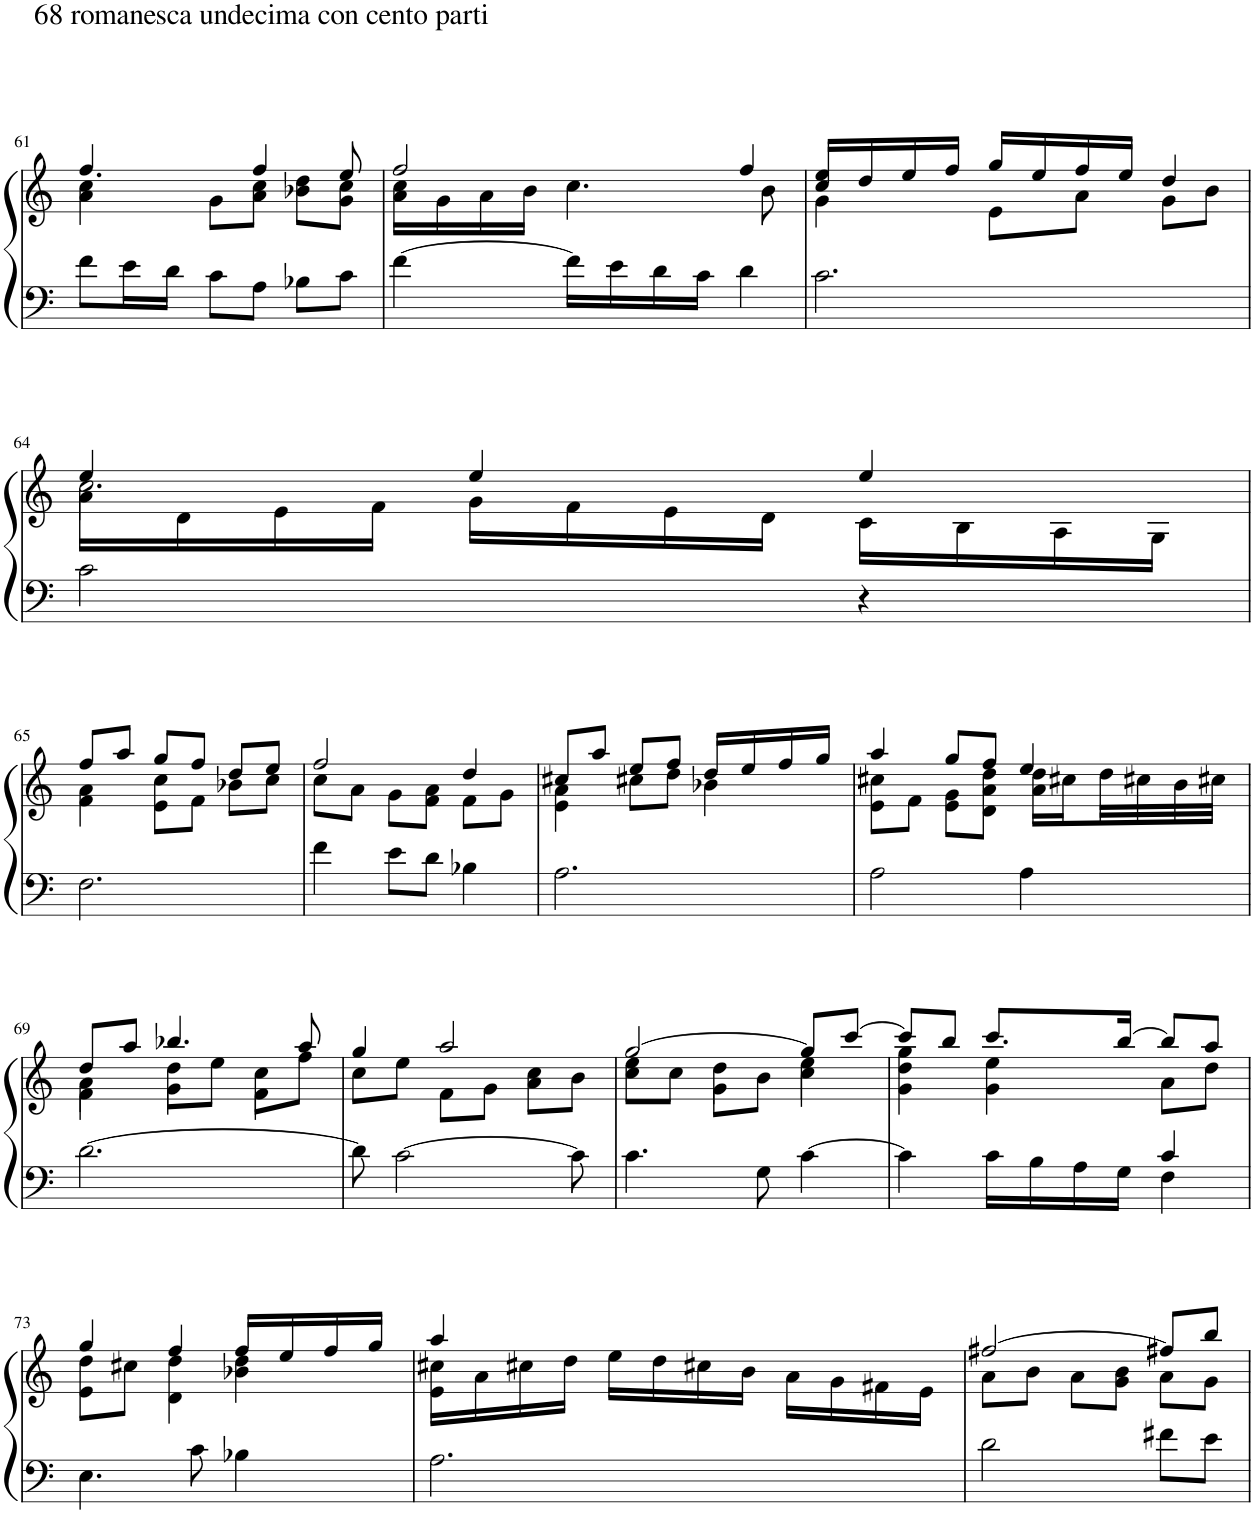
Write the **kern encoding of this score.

**kern	**kern
*part1	*part1
*staff2	*staff1
*I"Piano	*
*I'Pno.	*
!!LO:PB:g=z
*clefF4	*clefG2
*k[]	*k[]
*M3/4	*M3/4
=61	=61
*	*^
!	!LO:TX:a:t=68 romanesca undecima con cento parti	!
!LO:TX:a:t=68 romanesca undecima con cento parti	!	!
8f\L	4.ff/	4a\ 4cc\
16e\L	.	.
16d\JJ	.	.
8c\L	.	8g\L
8A\J	4ff/	8a\ 8cc\J
8B-X\L	.	8b-X\ 8dd\L
8c\J	8ee/	8g\ 8cc\J
=62	=62	=62
[4f\	2ff/	16a\ 16cc\LL
.	.	16g\
.	.	16a\
.	.	16b\JJ
16f\LL]	.	4.cc\
16e\	.	.
16d\	.	.
16c\JJ	.	.
4d\	4ff/	.
.	.	8b\
=63	=63	=63
2.c\	16cc/ 16ee/LL	4g\
.	16dd/	.
.	16ee/	.
.	16ff/JJ	.
.	16gg/LL	8e\L
.	16ee/	.
.	16ff/	8a\J
.	16ee/JJ	.
.	4dd/	8g\L
.	.	8b\J
!!LO:LB:g=z
=64	=64	=64
*	*	*^
2c\	4ee/	16a\LL	2.cc\
.	.	16d\	.
.	.	16e\	.
.	.	16f\JJ	.
.	4ee/	16g\LL	.
.	.	16f\	.
.	.	16e\	.
.	.	16d\JJ	.
4r	4ee/	16c\LL	.
.	.	16B\	.
.	.	16A\	.
.	.	16G\JJ	.
*	*	*v	*v
!!LO:LB:g=z
=65	=65	=65
2.F\	8ff/L	4f\ 4a\
.	8aa/J	.
.	8gg/L	8e\ 8cc\L
.	8ff/J	8f\J
.	8dd/L	8b-X\L
.	8ee/J	8cc\J
=66	=66	=66
4f\	2ff/	8cc\L
.	.	8a\J
8e\L	.	8g\L
8d\J	.	8f\ 8a\J
4B-X\	4dd/	8f\L
.	.	8g\J
=67	=67	=67
2.A\	8cc#X/L	4e\ 4a\
.	8aa/J	.
.	8ee/L	8cc#X\L
.	8ff/J	8dd\J
.	16dd/LL	4b-X\
.	16ee/	.
.	16ff/	.
.	16gg/JJ	.
=68	=68	=68
2A\	4aa/	8e\ 8cc#X\L
.	.	8f\J
.	8gg/L	8e\ 8g\L
.	8ff/J	8d\ 8a\ 8dd\J
4A\	4ee/	16a\ 16dd\LL
.	.	16cc#X\
.	.	32dd\L
.	.	32cc#X\
.	.	32b\
.	.	32cc#X\JJJ
!!LO:LB:g=z
=69	=69	=69
*	*	*^
[2.d\	8dd/L	4a\	4f\
.	8aa/J	.	.
.	4.bb-X/	8dd\L	4g\
.	.	8ee\J	.
.	.	8cc\L	4f\
.	8aa/	8ff\J	.
*	*	*v	*v
=70	=70	=70
8d\]	4gg/	8cc\L
[2c\	.	8ee\J
.	2aa/	8f\L
.	.	8g\J
.	.	8a\ 8cc\L
8c\]	.	8b\J
=71	=71	=71
*	*	*^
4.c\	[2gg/	8cc\ 8ee\L	4ryy
.	.	8cc\J	.
.	.	8g\L	4dd\
8G\	.	8b\J	.
[4c\	8gg/L]	4cc\	4ee\
.	[8ccc/J	.	.
*	*	*v	*v
=72	=72	=72
*^	*	*
4c\]	2ryy	8ccc/L]	4g\ 4dd\ 4gg\
.	.	8bb/J	.
16c\LL	.	8.ccc/L	4g\ 4ee\
16B\	.	.	.
16A\	.	.	.
16G\JJ	.	[16bb/Jk	.
4c/	4F\	8bb/L]	8a\L
.	.	8aa/J	8dd\J
*v	*v	*	*
!!LO:LB:g=z	!!
=73	=73	=73
4.E\	4gg/	8e\ 8dd\L
.	.	8cc#X\J
.	4ff/	4d\ 4dd\
8c\	.	.
4B-X\	16ff/LL	4b-X\ 4dd\
.	16ee/	.
.	16ff/	.
.	16gg/JJ	.
=74	=74	=74
2.A\	4aa/	16e\ 16cc#X\LL
.	.	16a\
.	.	16cc#X\
.	.	16dd\JJ
.	16ee\LL	2ryy
.	16dd\	.
.	16cc#X\	.
.	16b\JJ	.
.	16a\LL	.
.	16g\	.
.	16f#X\	.
.	16e\JJ	.
=75	=75	=75
2d\	[2ff#X/	8a\L
.	.	8b\J
.	.	8a\L
.	.	8g\ 8b\J
8f#X\L	8ff#X/L]	8a\L
8e\J	8bb/J	8g\J
*	*v	*v
=	=
*-	*-
